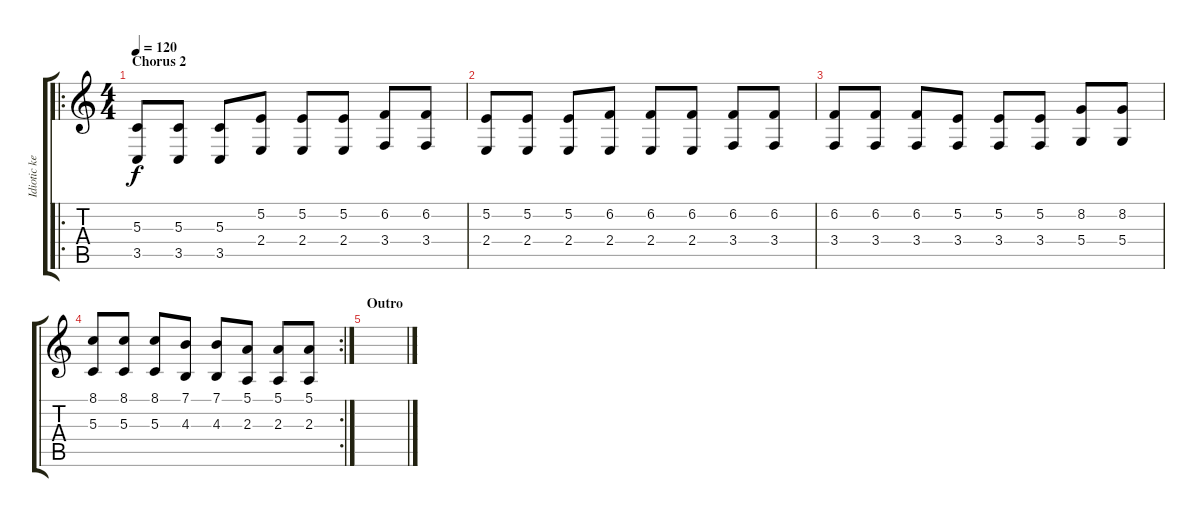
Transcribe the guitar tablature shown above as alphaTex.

\track ("Idiotic keyboard lead" "Idiotic ke") {instrument lead4chiff}
\staff {score tabs}
\tuning (E4 B3 G3 D3 A2 E2) {hide}
\ro
\ts (4 4)
\section ("" "Chorus 2")
\tempo 120
\clef g2
\ks c
(5.3 3.5).8{dy f} (5.3 3.5).8 (5.3 3.5).8 (5.2 2.4).8 (5.2 2.4).8 (5.2 2.4).8 (6.2 3.4).8 (6.2 3.4).8 |
(5.2 2.4).8 (5.2 2.4).8 (5.2 2.4).8 (6.2 2.4).8 (6.2 2.4).8 (6.2 2.4).8 (6.2 3.4).8 (6.2 3.4).8 |
(6.2 3.4).8 (6.2 3.4).8 (6.2 3.4).8 (5.2 3.4).8 (5.2 3.4).8 (5.2 3.4).8 (8.2 5.4).8 (8.2 5.4).8 |
\rc 2
(8.1 5.3).8 (8.1 5.3).8 (8.1 5.3).8 (7.1 4.3).8 (7.1 4.3).8 (5.1 2.3).8 (5.1 2.3).8 (5.1 2.3).8 |
\section ("" "Outro")
